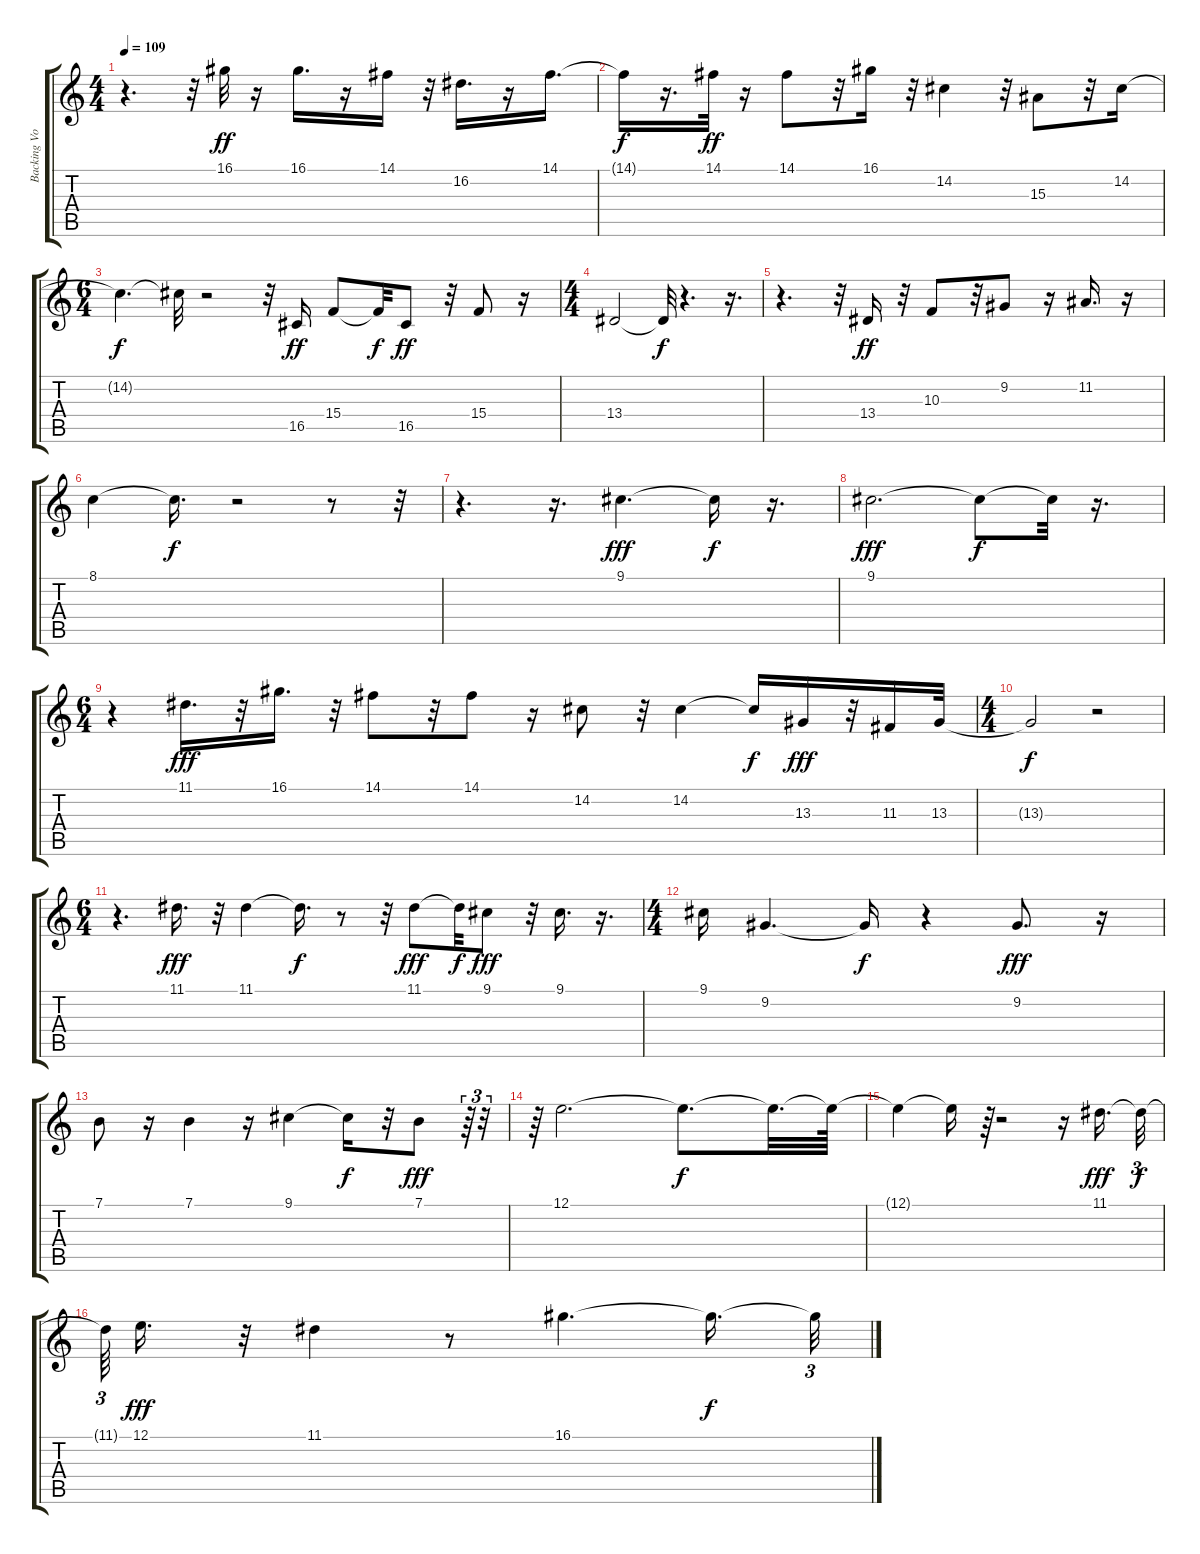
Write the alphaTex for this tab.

\track ("Backing Vocals" "Backing Vo") {instrument panflute}
\staff {score tabs}
\tuning (E4 B3 G3 D3 A2 E2) {hide}
\ts (4 4)
\tempo 109
\clef g2
\ks c
r.4{d dy f} r.32 16.1.32{dy ff} r.16 16.1.16{d} r.16 14.1.16 r.32 16.2.16{d} r.16 14.1.16{d} |
14.1{t}.16{dy f} r.16{d} 14.1.32{dy ff} r.16 14.1.8 r.32 16.1.16 r.32 14.2.4 r.32 15.3.8 r.32 14.2.16 |
\ts (6 4)
14.2{t}.4{d dy f} 14.2{t}.32 r.2 r.32 16.5.16{dy ff} 15.4.8 15.4{t}.32{dy f} 16.5.8{dy ff} r.32 15.4.8 r.16 |
\ts (4 4)
13.4.2 13.4{t}.32{dy f} r.4{d} r.16{d} |
r.4{d} r.32 13.4.16{dy ff} r.32 10.3.8 r.32 9.2.8 r.16 11.2.16{d} r.16 |
8.1.4 8.1{t}.16{d dy f} r.2 r.8 r.32 |
r.4{d} r.16{d} 9.1.4{d dy fff} 9.1{t}.16{dy f} r.16{d} |
9.1.2{d dy fff} 9.1{t}.8{dy f} 9.1{t}.32 r.16{d} |
\ts (6 4)
r.4 11.1.16{d dy fff} r.32 16.1.16{d} r.32 14.1.8 r.32 14.1.8 r.16 14.2.8 r.32 14.2.4 14.2{t}.16{dy f} 13.3.16{dy fff} r.32 11.3.16 13.3.32 |
\ts (4 4)
13.3{t}.2{dy f} r.2 |
\ts (6 4)
r.4{d} 11.1.16{d dy fff} r.32 11.1.4 11.1{t}.16{d dy f} r.8 r.32 11.1.8{dy fff} 11.1{t}.32{dy f} 9.1.8{dy fff} r.32 9.1.16{d} r.16{d} |
\ts (4 4)
9.1.16 9.2.4{d} 9.2{t}.16{dy f} r.4 9.2.8{d dy fff} r.16 |
7.1.8 r.16 7.1.4 r.16 9.1.4 9.1{t}.16{dy f} r.32 7.1.8{dy fff} r.64{tu (3 2)} r.32{tu (3 2)} |
r.64{tu (3 2)} 12.1.2{d} 12.1{t}.8{d dy f} 12.1{t}.32{d} 12.1{t}.64 |
12.1{t}.4 12.1{t}.16 r.64{tu (3 2)} r.2 r.16 11.1.16{d dy fff} 11.1{t}.32{tu (3 2) dy f} |
11.1{t}.64{tu (3 2)} 12.1.16{d dy fff} r.32 11.1.4 r.8 16.1.4{d} 16.1{t}.16{d dy f} 16.1{t}.32{tu (3 2)}
